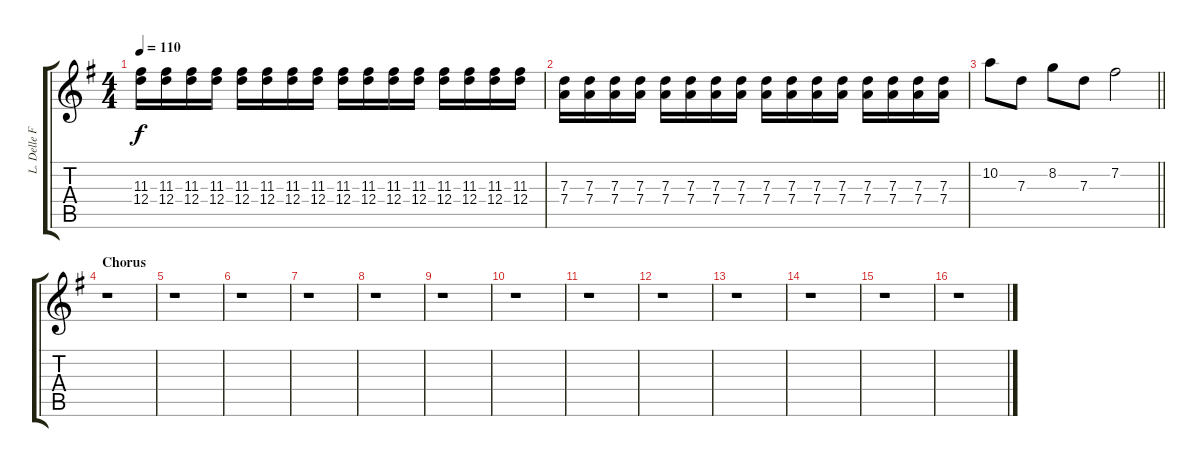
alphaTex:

\track ("L. Delle Fave (Clean Guitar R)" "L. Delle F") {instrument electricguitarclean}
\staff {score tabs}
\tuning (E4 B3 G3 D3 A2 E2) {hide}
\ts (4 4)
\tempo 110
\clef g2
\ks eminor
(11.3 12.4).16{dy f} (11.3 12.4).16 (11.3 12.4).16 (11.3 12.4).16 (11.3 12.4).16 (11.3 12.4).16 (11.3 12.4).16 (11.3 12.4).16 (11.3 12.4).16 (11.3 12.4).16 (11.3 12.4).16 (11.3 12.4).16 (11.3 12.4).16 (11.3 12.4).16 (11.3 12.4).16 (11.3 12.4).16 |
(7.3 7.4).16 (7.3 7.4).16 (7.3 7.4).16 (7.3 7.4).16 (7.3 7.4).16 (7.3 7.4).16 (7.3 7.4).16 (7.3 7.4).16 (7.3 7.4).16 (7.3 7.4).16 (7.3 7.4).16 (7.3 7.4).16 (7.3 7.4).16 (7.3 7.4).16 (7.3 7.4).16 (7.3 7.4).16 |
\barLineRight lightlight
10.2.8 7.3.8 8.2.8 7.3.8 7.2.2 |
\section ("" "Chorus")
r.1 |
r.1 |
r.1 |
r.1 |
r.1 |
r.1 |
r.1 |
r.1 |
r.1 |
r.1 |
r.1 |
r.1 |
r.1
